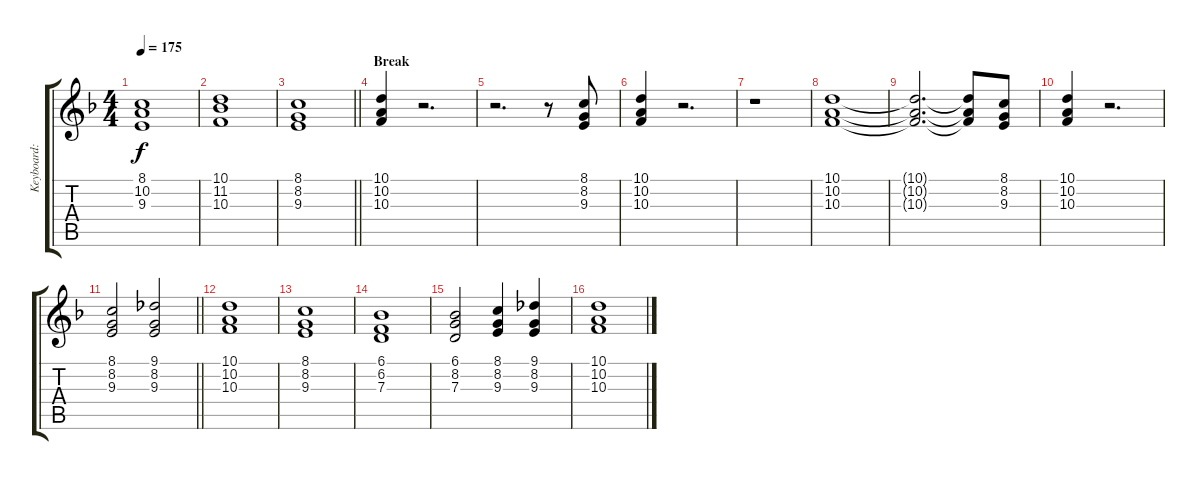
\track ("Keyboard: Juha Mäenpää" "Keyboard: ") {instrument stringensemble1}
\staff {score tabs}
\tuning (E4 B3 G3 D3 A2 E2) {hide}
\ts (4 4)
\tempo 175
\clef g2
\ks dminor
(8.1 10.2 9.3).1{dy f} |
(10.1 11.2 10.3).1 |
\barLineRight lightlight
(8.1 8.2 9.3).1 |
\section ("" "Break")
(10.1 10.2 10.3).4 r.2{d} |
r.2{d} r.8 (8.1 8.2 9.3).8 |
(10.1 10.2 10.3).4 r.2{d} |
r.1 |
(10.1 10.2 10.3).1 |
(10.1{t} 10.2{t} 10.3{t}).2{d} (10.1{t} 10.2{t} 10.3{t}).8 (8.1 8.2 9.3).8 |
(10.1 10.2 10.3).4 r.2{d} |
\barLineRight lightlight
(8.1 8.2 9.3).2{volume 12} (9.1 8.2 9.3).2 |
(10.1 10.2 10.3).1 |
(8.1 8.2 9.3).1 |
(6.1 6.2 7.3).1 |
(6.1 8.2 7.3).2 (8.1 8.2 9.3).4 (9.1 8.2 9.3).4 |
(10.1 10.2 10.3).1
